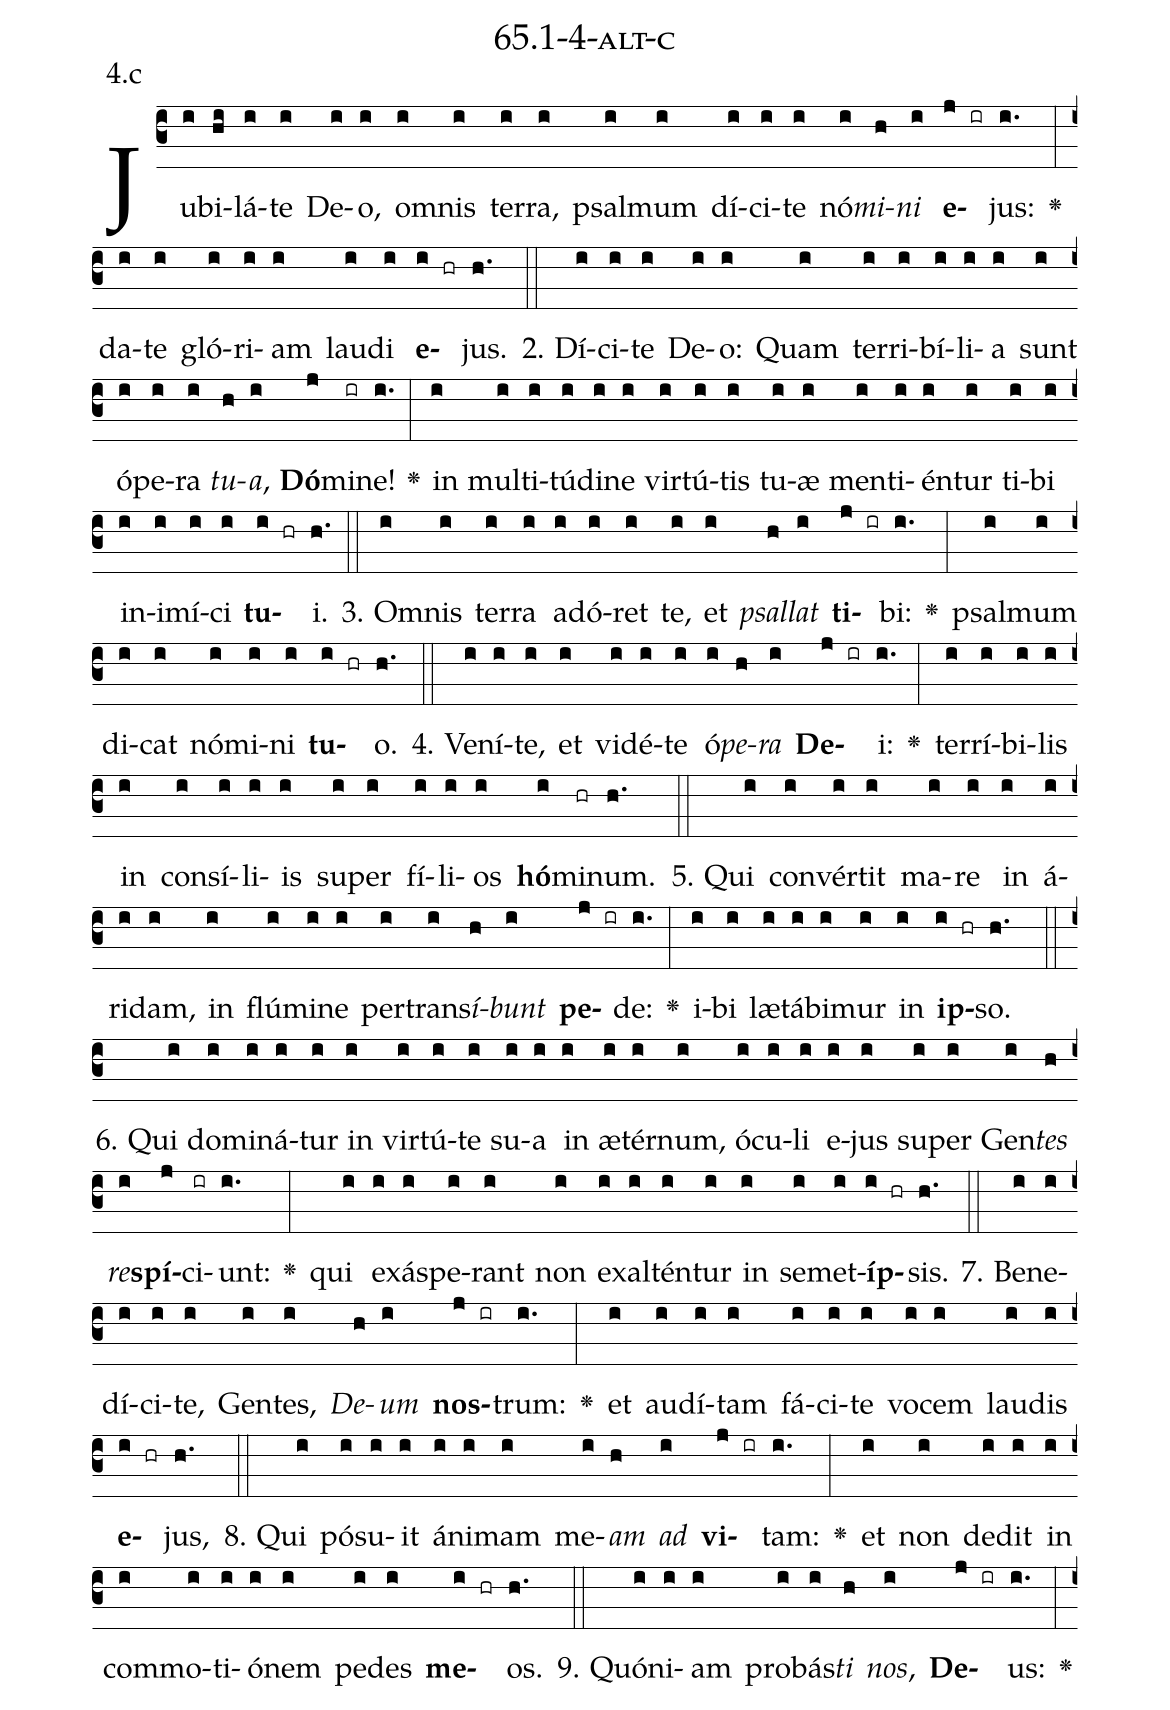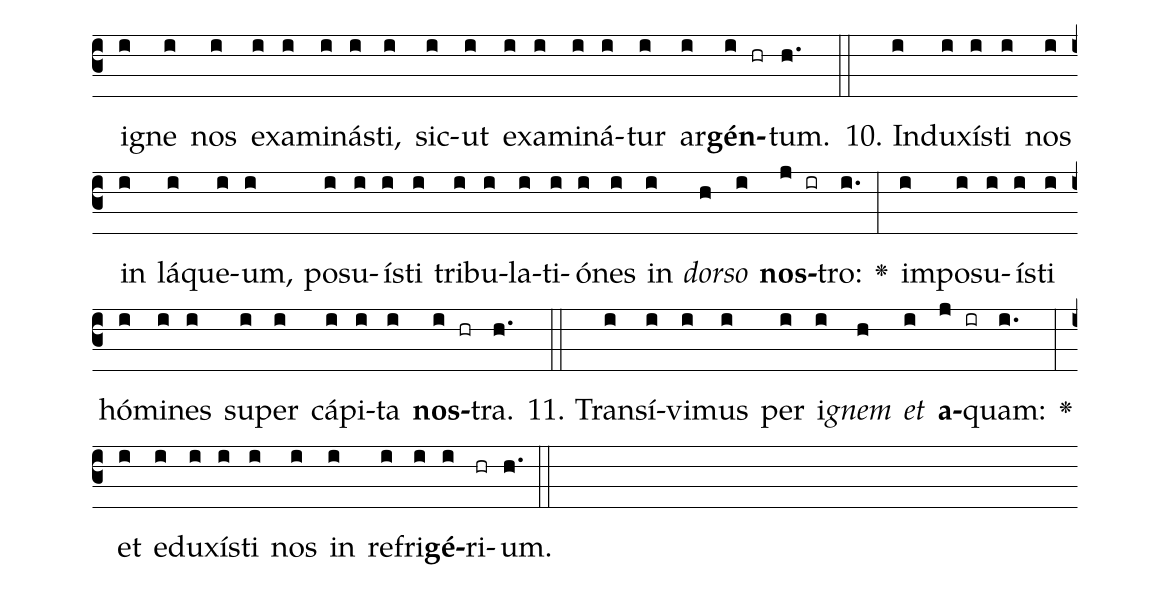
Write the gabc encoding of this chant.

name: 65.1-4-alt-c;
annotation: 4.c;
%%
(c3)Ju(i)bi(hi)lá(i)te(i) De(i)o,(i) om(i)nis(i) ter(i)ra,(i) psal(i)mum(i) dí(i)ci(i)te(i) nó(i)<i>mi</i>(h)<i>ni</i>(i) <b>e</b>(j ir)jus:(i.) <v>\greheightstar</v>(:) da(i)te(i) gló(i)ri(i)am(i) lau(i)di(i) <b>e</b>(i hr)jus.(h.) (::)
2. Dí(i)ci(i)te(i) De(i)o:(i) Quam(i) ter(i)ri(i)bí(i)li(i)a(i) sunt(i) ó(i)pe(i)ra(i) <i>tu</i>(h)<i>a</i>,(i) <b>Dó</b>(j)mi(ir)ne!(i.) <v>\greheightstar</v>(:) in(i) mul(i)ti(i)tú(i)di(i)ne(i) vir(i)tú(i)tis(i) tu(i)æ(i) men(i)ti(i)én(i)tur(i) ti(i)bi(i) in(i)i(i)mí(i)ci(i) <b>tu</b>(i hr)i.(h.) (::)
3. Om(i)nis(i) ter(i)ra(i) ad(i)ó(i)ret(i) te,(i) et(i) <i>psal</i>(h)<i>lat</i>(i) <b>ti</b>(j ir)bi:(i.) <v>\greheightstar</v>(:) psal(i)mum(i) di(i)cat(i) nó(i)mi(i)ni(i) <b>tu</b>(i hr)o.(h.) (::)
4. Ve(i)ní(i)te,(i) et(i) vi(i)dé(i)te(i) ó(i)<i>pe</i>(h)<i>ra</i>(i) <b>De</b>(j ir)i:(i.) <v>\greheightstar</v>(:) ter(i)rí(i)bi(i)lis(i) in(i) con(i)sí(i)li(i)is(i) su(i)per(i) fí(i)li(i)os(i) <b>hó</b>(i)mi(hr)num.(h.) (::)
5. Qui(i) con(i)vér(i)tit(i) ma(i)re(i) in(i) á(i)ri(i)dam,(i) in(i) flú(i)mi(i)ne(i) per(i)trans(i)<i>í</i>(h)<i>bunt</i>(i) <b>pe</b>(j ir)de:(i.) <v>\greheightstar</v>(:) i(i)bi(i) læ(i)tá(i)bi(i)mur(i) in(i) <b>ip</b>(i hr)so.(h.) (::)
6. Qui(i) do(i)mi(i)ná(i)tur(i) in(i) vir(i)tú(i)te(i) su(i)a(i) in(i) æ(i)tér(i)num,(i) ó(i)cu(i)li(i) e(i)jus(i) su(i)per(i) Gen(i)<i>tes</i>(h) <i>re</i>(i)<b>spí</b>(j)ci(ir)unt:(i.) <v>\greheightstar</v>(:) qui(i) ex(i)ás(i)pe(i)rant(i) non(i) ex(i)al(i)tén(i)tur(i) in(i) se(i)met(i)<b>íp</b>(i hr)sis.(h.) (::)
7. Be(i)ne(i)dí(i)ci(i)te,(i) Gen(i)tes,(i) <i>De</i>(h)<i>um</i>(i) <b>nos</b>(j ir)trum:(i.) <v>\greheightstar</v>(:) et(i) au(i)dí(i)tam(i) fá(i)ci(i)te(i) vo(i)cem(i) lau(i)dis(i) <b>e</b>(i hr)jus,(h.) (::)
8. Qui(i) pó(i)su(i)it(i) á(i)ni(i)mam(i) me(i)<i>am</i>(h) <i>ad</i>(i) <b>vi</b>(j ir)tam:(i.) <v>\greheightstar</v>(:) et(i) non(i) de(i)dit(i) in(i) com(i)mo(i)ti(i)ó(i)nem(i) pe(i)des(i) <b>me</b>(i hr)os.(h.) (::)
9. Quón(i)i(i)am(i) pro(i)bás(i)<i>ti</i>(h) <i>nos</i>,(i) <b>De</b>(j ir)us:(i.) <v>\greheightstar</v>(:) i(i)gne(i) nos(i) ex(i)a(i)mi(i)nás(i)ti,(i) sic(i)ut(i) ex(i)a(i)mi(i)ná(i)tur(i) ar(i)<b>gén</b>(i hr)tum.(h.) (::)
10. In(i)du(i)xís(i)ti(i) nos(i) in(i) lá(i)que(i)um,(i) po(i)su(i)ís(i)ti(i) tri(i)bu(i)la(i)ti(i)ó(i)nes(i) in(i) <i>dor</i>(h)<i>so</i>(i) <b>nos</b>(j ir)tro:(i.) <v>\greheightstar</v>(:) im(i)po(i)su(i)ís(i)ti(i) hó(i)mi(i)nes(i) su(i)per(i) cá(i)pi(i)ta(i) <b>nos</b>(i hr)tra.(h.) (::)
11. Trans(i)í(i)vi(i)mus(i) per(i) i(i)<i>gnem</i>(h) <i>et</i>(i) <b>a</b>(j ir)quam:(i.) <v>\greheightstar</v>(:) et(i) e(i)du(i)xís(i)ti(i) nos(i) in(i) re(i)fri(i)<b>gé</b>(i)ri(hr)um.(h.) (::)
